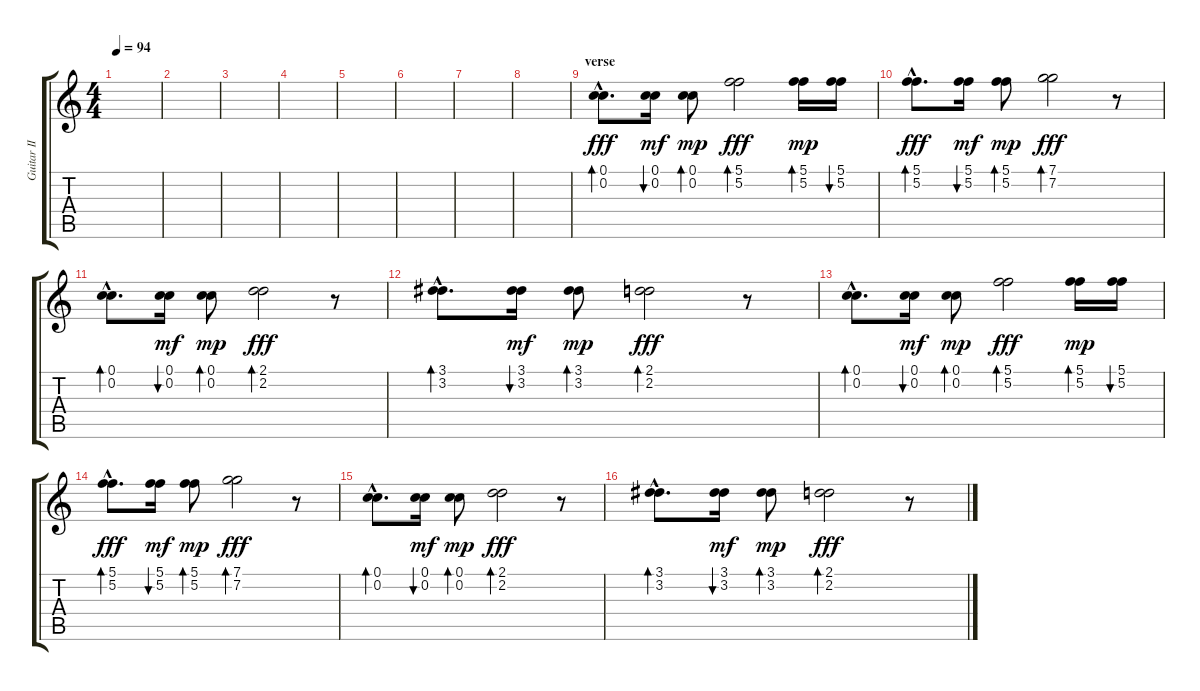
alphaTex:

\track ("Guitar II" "Guitar II") {instrument electricguitarclean}
\staff {score tabs}
\tuning (C4 C4 G3 D3 A2 E2) {hide}
\ts (4 4)
\tempo 94
\clef g2
\ks c
|
|
|
|
|
|
|
|
\section ("" "verse")
(0.1{hac} 0.2{hac}).8{d bd 120 dy fff} (0.1 0.2).16{bu 120 dy mf} (0.1 0.2).8{bd 120 dy mp} (5.1 5.2).2{bd 120 dy fff} (5.1 5.2).16{bd 120 dy mp} (5.1 5.2).16{bu 120} |
(5.1{hac} 5.2{hac}).8{d bd 120 dy fff} (5.1 5.2).16{bu 120 dy mf} (5.1 5.2).8{bd 120 dy mp} (7.1 7.2).2{bd 120 dy fff} r.8 |
(0.1{hac} 0.2{hac}).8{d bd 120} (0.1 0.2).16{bu 120 dy mf} (0.1 0.2).8{bd 120 dy mp} (2.1 2.2).2{bd 120 dy fff} r.8 |
(3.1{hac} 3.2{hac}).8{d bd 120} (3.1 3.2).16{bu 120 dy mf} (3.1 3.2).8{bd 120 dy mp} (2.1 2.2).2{bd 120 dy fff} r.8 |
(0.1{hac} 0.2{hac}).8{d bd 120} (0.1 0.2).16{bu 120 dy mf} (0.1 0.2).8{bd 120 dy mp} (5.1 5.2).2{bd 120 dy fff} (5.1 5.2).16{bd 120 dy mp} (5.1 5.2).16{bu 120} |
(5.1{hac} 5.2{hac}).8{d bd 120 dy fff} (5.1 5.2).16{bu 120 dy mf} (5.1 5.2).8{bd 120 dy mp} (7.1 7.2).2{bd 120 dy fff} r.8 |
(0.1{hac} 0.2{hac}).8{d bd 120} (0.1 0.2).16{bu 120 dy mf} (0.1 0.2).8{bd 120 dy mp} (2.1 2.2).2{bd 120 dy fff} r.8 |
(3.1{hac} 3.2{hac}).8{d bd 120} (3.1 3.2).16{bu 120 dy mf} (3.1 3.2).8{bd 120 dy mp} (2.1 2.2).2{bd 120 dy fff} r.8
